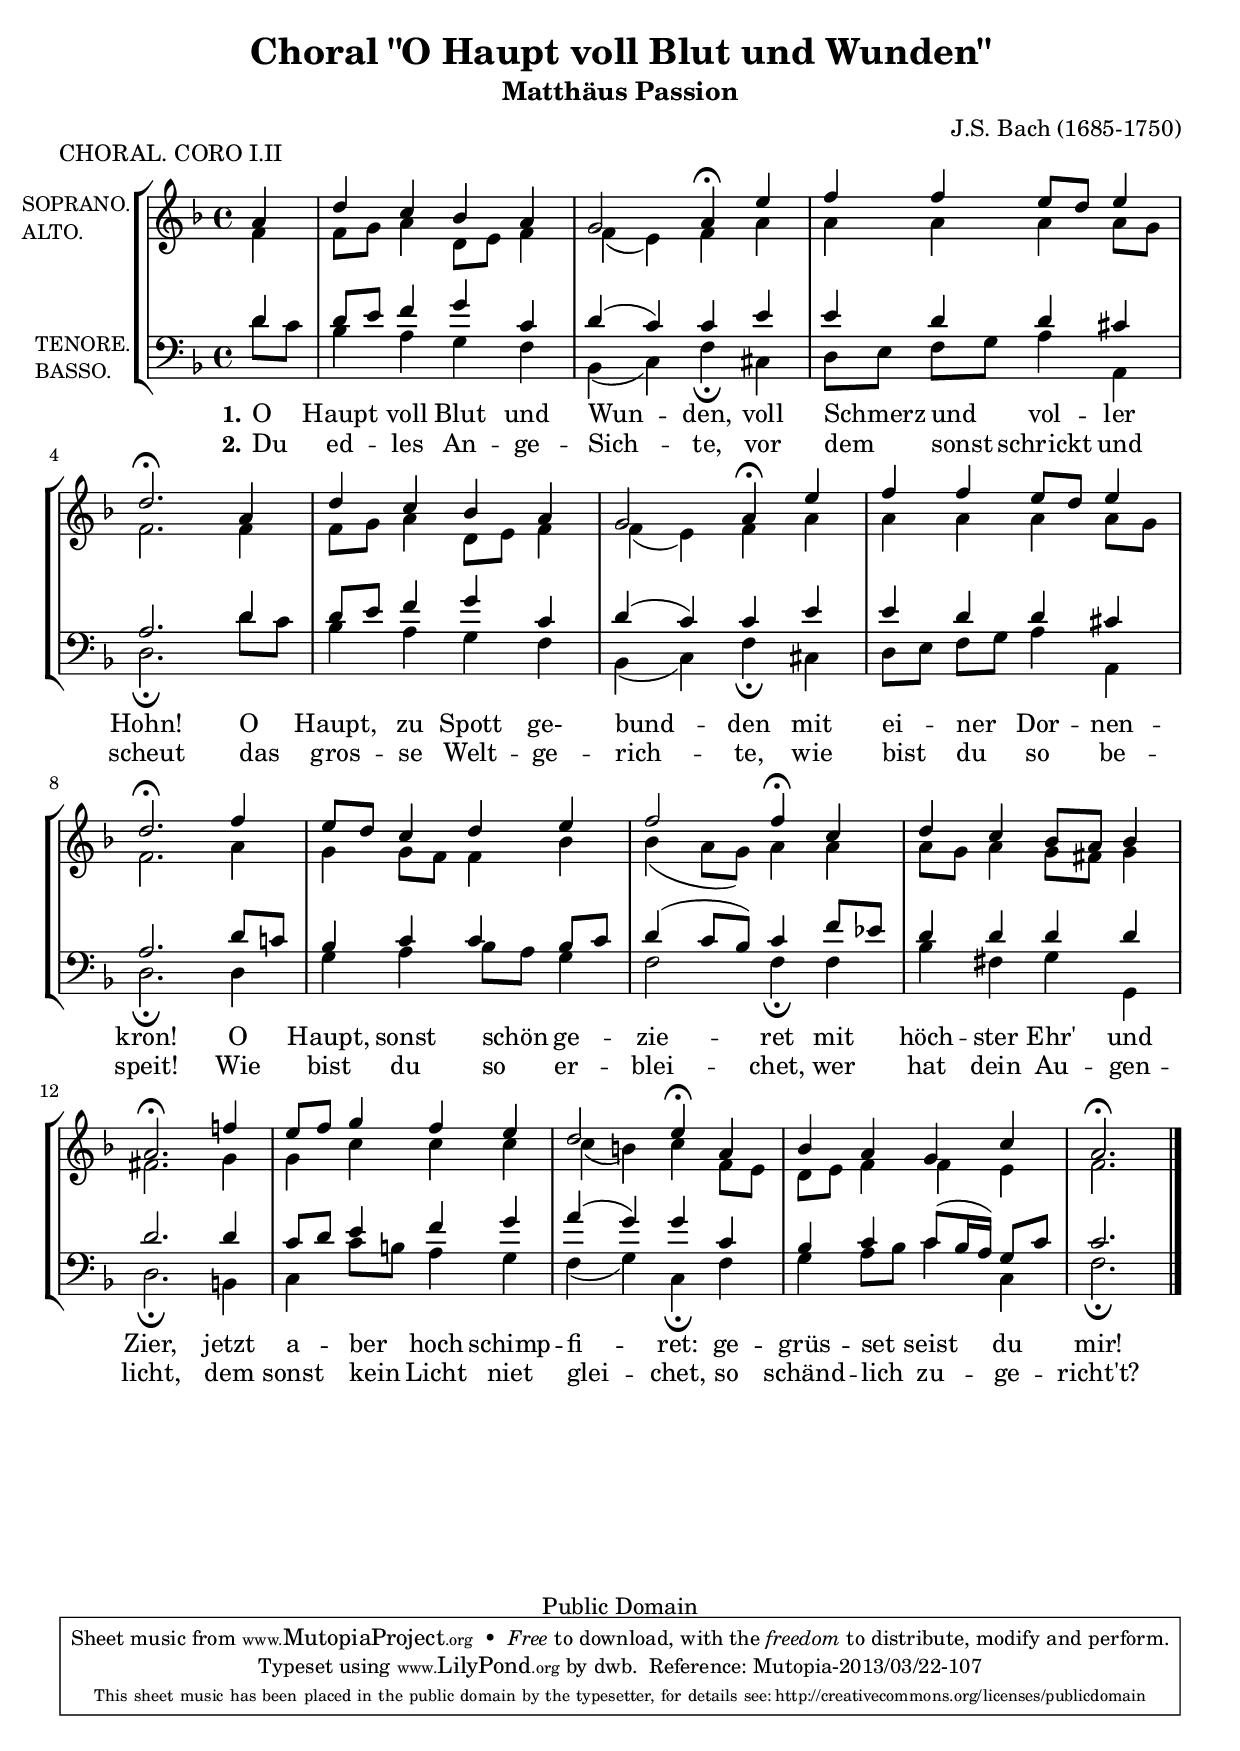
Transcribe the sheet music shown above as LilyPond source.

\version "2.16.1"

\header {
  title = "Choral \"O Haupt voll Blut und Wunden\""
  subtitle = "Matthäus Passion"
  composer = "J.S. Bach (1685-1750)"
  piece = "CHORAL. CORO I.II"

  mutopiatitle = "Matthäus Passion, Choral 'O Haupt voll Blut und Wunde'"
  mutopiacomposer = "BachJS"
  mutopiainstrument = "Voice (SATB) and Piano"
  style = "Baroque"
  date = "1729"
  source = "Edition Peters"
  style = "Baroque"
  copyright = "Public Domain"
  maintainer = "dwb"
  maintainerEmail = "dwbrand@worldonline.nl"

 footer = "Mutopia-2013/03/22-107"
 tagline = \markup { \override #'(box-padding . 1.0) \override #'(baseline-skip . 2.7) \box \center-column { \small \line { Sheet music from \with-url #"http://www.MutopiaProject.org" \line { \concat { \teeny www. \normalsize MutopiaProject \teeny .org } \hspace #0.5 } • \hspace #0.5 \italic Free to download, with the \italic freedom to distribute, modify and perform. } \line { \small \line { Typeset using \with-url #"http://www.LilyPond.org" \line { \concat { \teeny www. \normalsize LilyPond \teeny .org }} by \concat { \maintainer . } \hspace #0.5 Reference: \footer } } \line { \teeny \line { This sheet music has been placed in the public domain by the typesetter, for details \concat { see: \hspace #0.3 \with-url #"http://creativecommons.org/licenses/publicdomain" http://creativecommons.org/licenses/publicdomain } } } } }
}


global = {
  \time 4/4
  \partial 4
}

Key =  \key d \minor

soprano =  \relative c'' {
  \voiceOne
  a4 |
  d c bes a |
  g2 a4\fermata e' |
  f f  e8[ d] e4 |
  d2.\fermata  a4 |
  \barNumberCheck #5
  d c bes a |
  g2 a4\fermata  e' |
  f f  e8[ d] e4 |
  d2.\fermata  f4 |
   e8[ d] c4 d e |
   \barNumberCheck #10
  f2 f4\fermata  c |
  d c  bes8[ a] bes4 |
  a2.\fermata f'!4 |
   e8[ f] g4 f e |
  d2 e4\fermata  a, |
  \barNumberCheck #15
  bes a g c |
  a2.\fermata  \bar "|."
}


alto =  \relative c' {
  \voiceTwo
  f4 |
   f8[ g] a4  d,8[ e] f4 |
  f(  e) f a |
  a a a  a8[ g] |
  f2.  f4 |
  \barNumberCheck #5
   f8[ g] a4  d,8[ e] f4 |
  f(  e) f  a |
  a a a  a8[ g] |
  f2.  a4 |
  g  g8[ f] f4 bes |
  \barNumberCheck #10
  bes(  a8[  g)] a4  a |
   a8[ g] a4  g8[ fis] g4 |
  fis2.  g4 |
  g c c c |
  c(  b) c   f,8[ e] |
  \barNumberCheck #15
   d8[ e] f4 f e |
  f2.  \bar "|."
}


tenore =  \relative c' {
  \voiceOne
  d4 |
   d8[ e] f4 g c, |
  d(  c) c e |
  e d d cis |
  a2.  d4 |
  \barNumberCheck #5
   d8[ e] f4 g c, |
  d(  c) c  e |
  e d d cis |
  a2.   d8[ c!] |
  bes4 c c  bes8[ c] |
  \barNumberCheck #10
  d4(  c8[  bes)] c4  f8[ es] |
  d4 d d d |
  d2.  d4 |
   c8[ d] e4 f g |
  a(  g) g c, |
  \barNumberCheck #15
  bes c  c8[( bes16  a)]  g8[ c] |
  c2.  \bar "|."
}


basso =  \relative c {
  \voiceTwo
   d'8[ c] |
  bes4 a g f |
  bes,(  c) f\fermata cis |
   d8[ e]  f[ g] a4 a, |
  d2.\fermata   d'8[ c] |
  \barNumberCheck #5
  bes4 a g f |
  bes,(  c) f\fermata  cis |
   d8[ e]  f[ g] a4 a,4 |
  d2.\fermata  d4 |
  g a  bes8[ a] g4 |
  \barNumberCheck #10
  f2 f4\fermata f |
  bes fis g g, |
  d'2.\fermata  b4 |
  c  c'8[ b] a4 g |
  f(  g) c,\fermata  f |
  \barNumberCheck #15
  g  a8[ bes] c4 c, |
  f2.\fermata \bar "|."
}

textOne = \lyricmode {
  O  Haupt voll Blut und Wun -- den, voll Schmerz und vol -- ler Hohn!
  O  Haupt, zu Spott ge- bund -- den mit ei -- ner Dor -- nen -- kron!
  O  Haupt, sonst schön ge -- zie -- ret mit höch -- ster Ehr' und Zier,
  jetzt a -- ber hoch schimp -- fi -- ret: ge -- grüs -- set seist du mir!
}

textTwo = \lyricmode {
  Du ed -- les An -- ge -- Sich -- te, vor dem sonst schrickt und scheut
  das gros -- se Welt -- ge -- rich -- te, wie bist du so be -- speit!
  Wie bist du so er -- blei -- chet, wer hat dein Au -- gen -- licht,
  dem sonst kein Licht niet glei -- chet, so schänd -- lich zu -- ge -- richt't?
}


\score {
  <<
    \global
    \override Score.BarNumber   #'padding = #3
    \context StaffGroup = "coro" <<
      \context Staff = "women" <<
        \set Staff.midiInstrument = #"choir aahs"
        \set Staff.instrumentName = \markup{
	  \smaller \column{"SOPRANO." \line{"ALTO."}}}
        \set Staff.shortInstrumentName = #'""
        \Key
        \context Voice = "one" \soprano
        \context Voice = "two" \alto
      >>

      \context Staff = "men" <<
	\clef bass
	\set Staff.midiInstrument = #"choir aahs"
	\set Staff.instrumentName = \markup{
	  \smaller \column{"TENORE." \line{"BASSO."}}}
	\set Staff.autoBeaming = ##f
	\unset Staff.melismaBusyProperties
	\set Staff.shortInstrumentName = #'""
	\Key
	\context Voice = "tenore" \tenore
	\context Voice = "basso" \basso
      >>
      \new Lyrics \lyricsto "basso" {
	\set stanza = #"1." \textOne
      }
      \new Lyrics \lyricsto "basso" {
	\set stanza = #"2." \textTwo
      }
    >>
  >>
  \layout { }
  \midi {}
}
